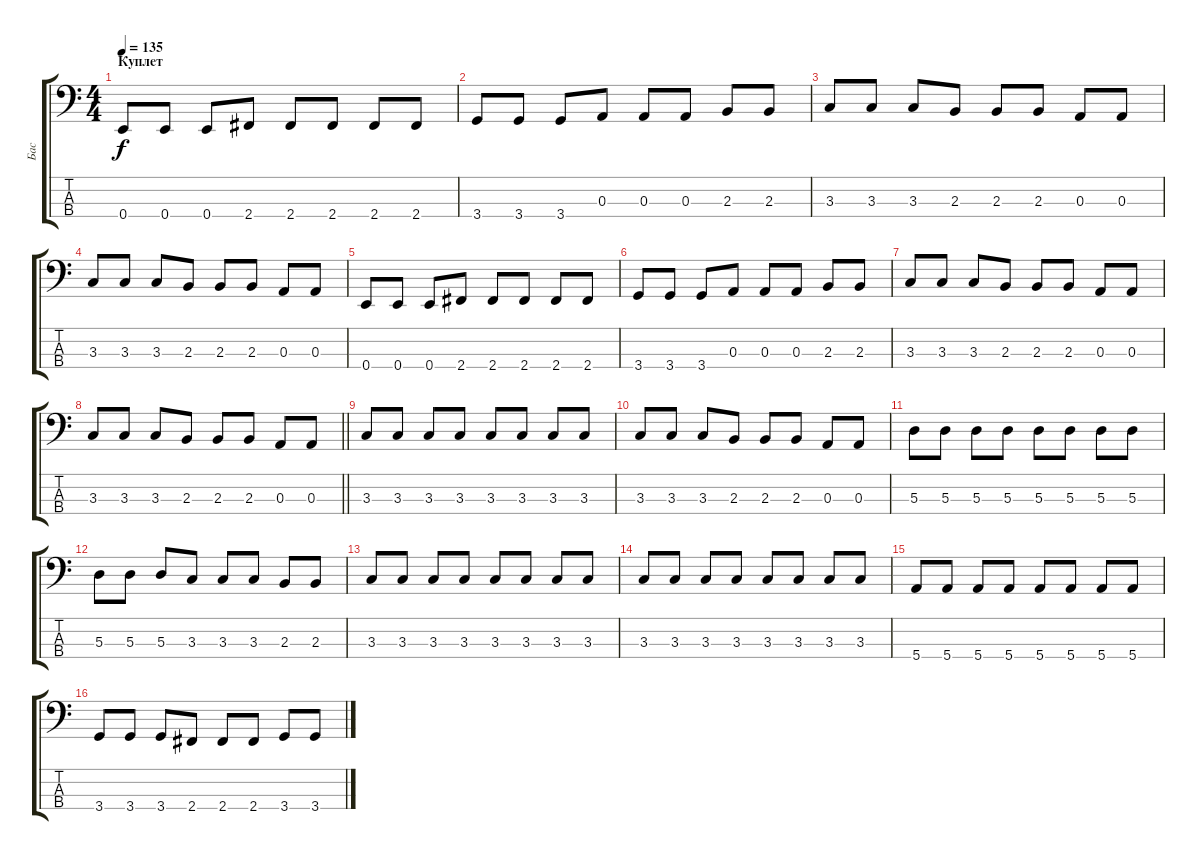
\track ("Бас" "Бас") {instrument electricbassfinger}
\staff {score tabs}
\tuning (G2 D2 A1 E1) {hide}
\ts (4 4)
\section ("" "Куплет")
\tempo 135
\clef f4
\ks c
0.4.8{dy f} 0.4.8 0.4.8 2.4.8 2.4.8 2.4.8 2.4.8 2.4.8 |
3.4.8 3.4.8 3.4.8 0.3.8 0.3.8 0.3.8 2.3.8 2.3.8 |
3.3.8 3.3.8 3.3.8 2.3.8 2.3.8 2.3.8 0.3.8 0.3.8 |
3.3.8 3.3.8 3.3.8 2.3.8 2.3.8 2.3.8 0.3.8 0.3.8 |
0.4.8 0.4.8 0.4.8 2.4.8 2.4.8 2.4.8 2.4.8 2.4.8 |
3.4.8 3.4.8 3.4.8 0.3.8 0.3.8 0.3.8 2.3.8 2.3.8 |
3.3.8 3.3.8 3.3.8 2.3.8 2.3.8 2.3.8 0.3.8 0.3.8 |
\barLineRight lightlight
3.3.8 3.3.8 3.3.8 2.3.8 2.3.8 2.3.8 0.3.8 0.3.8 |
\section ("" " ")
3.3.8 3.3.8 3.3.8 3.3.8 3.3.8 3.3.8 3.3.8 3.3.8 |
3.3.8 3.3.8 3.3.8 2.3.8 2.3.8 2.3.8 0.3.8 0.3.8 |
5.3.8 5.3.8 5.3.8 5.3.8 5.3.8 5.3.8 5.3.8 5.3.8 |
5.3.8 5.3.8 5.3.8 3.3.8 3.3.8 3.3.8 2.3.8 2.3.8 |
3.3.8 3.3.8 3.3.8 3.3.8 3.3.8 3.3.8 3.3.8 3.3.8 |
3.3.8 3.3.8 3.3.8 3.3.8 3.3.8 3.3.8 3.3.8 3.3.8 |
5.4.8 5.4.8 5.4.8 5.4.8 5.4.8 5.4.8 5.4.8 5.4.8 |
3.4.8 3.4.8 3.4.8 2.4.8 2.4.8 2.4.8 3.4.8 3.4.8
